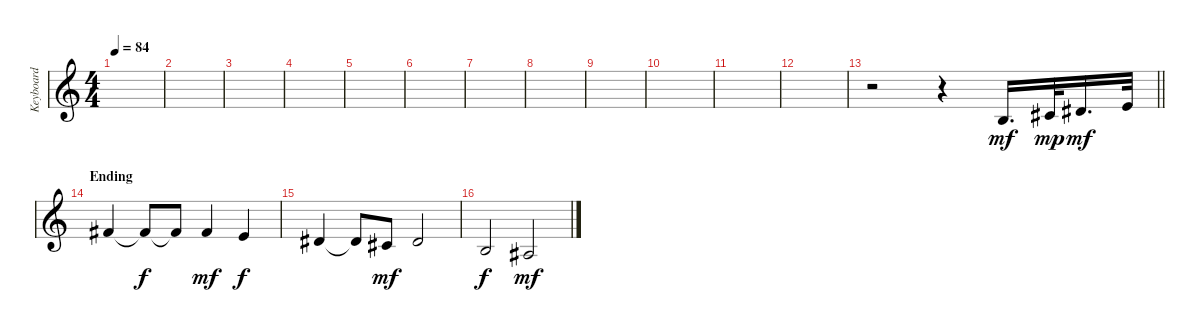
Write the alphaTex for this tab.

\track ("Keyboard" "Keyboard") {instrument pad1newage}
\staff {score}
\tuning (E4 B3 G3 D3 A2 E2) {hide}
\ts (4 4)
\tempo 84
\clef g2
\ks c
|
|
|
|
|
|
|
|
|
|
|
|
\barLineRight lightlight
r.2 r.4 4.3.16{d dy mf} 6.3.32{dy mp} 4.2.16{d dy mf} 5.2.32 |
\section ("" "Ending")
7.2.4 7.2{t}.8{dy f} 7.2{t}.8 7.2.4{dy mf} 5.2.4{dy f} |
4.2.4 4.2{t}.8 2.2.8{dy mf} 4.2.2 |
4.3.2{dy f} 3.3.2{dy mf}
